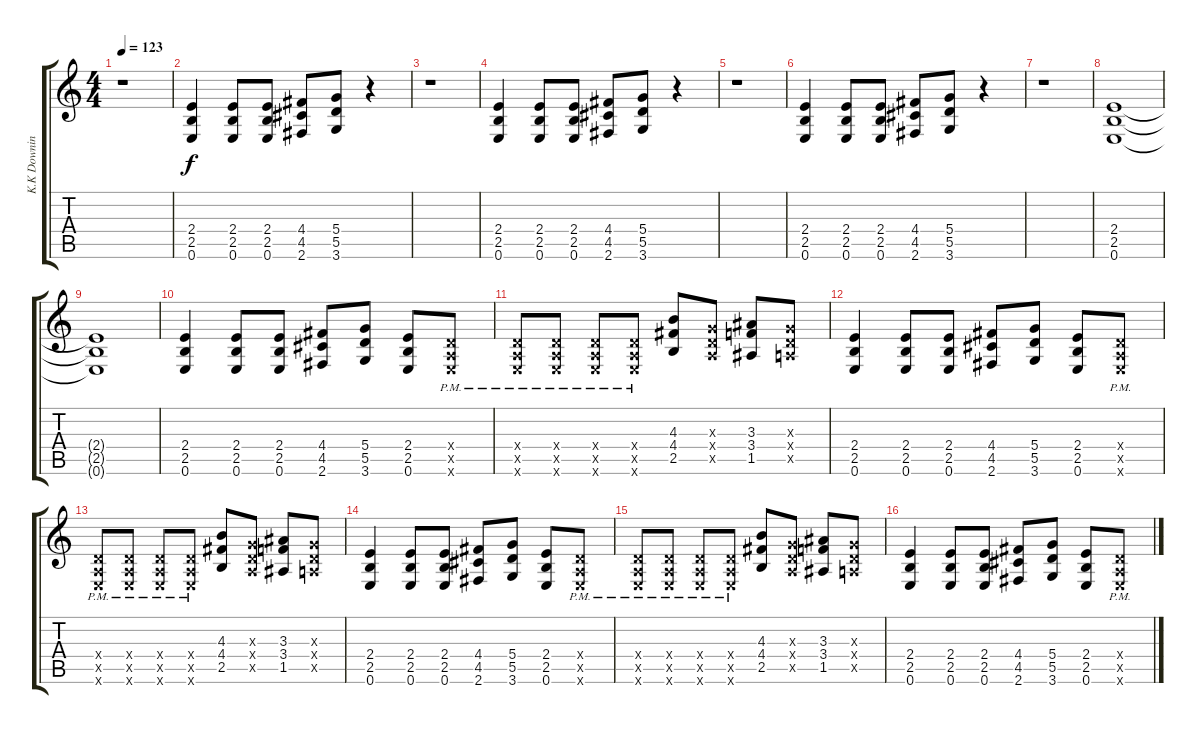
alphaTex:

\track ("K.K Downing" "K.K Downin") {instrument overdrivenguitar}
\staff {score tabs}
\tuning (E4 B3 G3 D3 A2 E2) {hide}
\ts (4 4)
\tempo 123
\clef g2
\ks c
r.1{dy f} |
(2.4 2.5 0.6).4 (2.4 2.5 0.6).8 (2.4 2.5 0.6).8 (4.4 4.5 2.6).8 (5.4 5.5 3.6).8 r.4 |
r.1 |
(2.4 2.5 0.6).4 (2.4 2.5 0.6).8 (2.4 2.5 0.6).8 (4.4 4.5 2.6).8 (5.4 5.5 3.6).8 r.4 |
r.1 |
(2.4 2.5 0.6).4 (2.4 2.5 0.6).8 (2.4 2.5 0.6).8 (4.4 4.5 2.6).8 (5.4 5.5 3.6).8 r.4 |
r.1 |
(2.4 2.5 0.6).1 |
(2.4{t} 2.5{t} 0.6{t}).1 |
(2.4 2.5 0.6).4 (2.4 2.5 0.6).8 (2.4 2.5 0.6).8 (4.4 4.5 2.6).8 (5.4 5.5 3.6).8 (2.4 2.5 0.6).8 (0.4{x} 0.5{x} 0.6{pm x}).8 |
(0.4{x} 0.5{x} 0.6{pm x}).8 (0.4{x} 0.5{x} 0.6{pm x}).8 (0.4{x} 0.5{x} 0.6{pm x}).8 (0.4{x} 0.5{x} 0.6{pm x}).8 (4.3 4.4 2.5).8 (0.3{x} 0.4{x} 0.5{x}).8 (3.3 3.4 1.5).8 (0.3{x} 0.4{x} 0.5{x}).8 |
(2.4 2.5 0.6).4 (2.4 2.5 0.6).8 (2.4 2.5 0.6).8 (4.4 4.5 2.6).8 (5.4 5.5 3.6).8 (2.4 2.5 0.6).8 (0.4{x} 0.5{x} 0.6{pm x}).8 |
(0.4{x} 0.5{x} 0.6{pm x}).8 (0.4{x} 0.5{x} 0.6{pm x}).8 (0.4{x} 0.5{x} 0.6{pm x}).8 (0.4{x} 0.5{x} 0.6{pm x}).8 (4.3 4.4 2.5).8 (0.3{x} 0.4{x} 0.5{x}).8 (3.3 3.4 1.5).8 (0.3{x} 0.4{x} 0.5{x}).8 |
(2.4 2.5 0.6).4 (2.4 2.5 0.6).8 (2.4 2.5 0.6).8 (4.4 4.5 2.6).8 (5.4 5.5 3.6).8 (2.4 2.5 0.6).8 (0.4{x} 0.5{x} 0.6{pm x}).8 |
(0.4{x} 0.5{x} 0.6{pm x}).8 (0.4{x} 0.5{x} 0.6{pm x}).8 (0.4{x} 0.5{x} 0.6{pm x}).8 (0.4{x} 0.5{x} 0.6{pm x}).8 (4.3 4.4 2.5).8 (0.3{x} 0.4{x} 0.5{x}).8 (3.3 3.4 1.5).8 (0.3{x} 0.4{x} 0.5{x}).8 |
(2.4 2.5 0.6).4 (2.4 2.5 0.6).8 (2.4 2.5 0.6).8 (4.4 4.5 2.6).8 (5.4 5.5 3.6).8 (2.4 2.5 0.6).8 (0.4{x} 0.5{x} 0.6{pm x}).8
